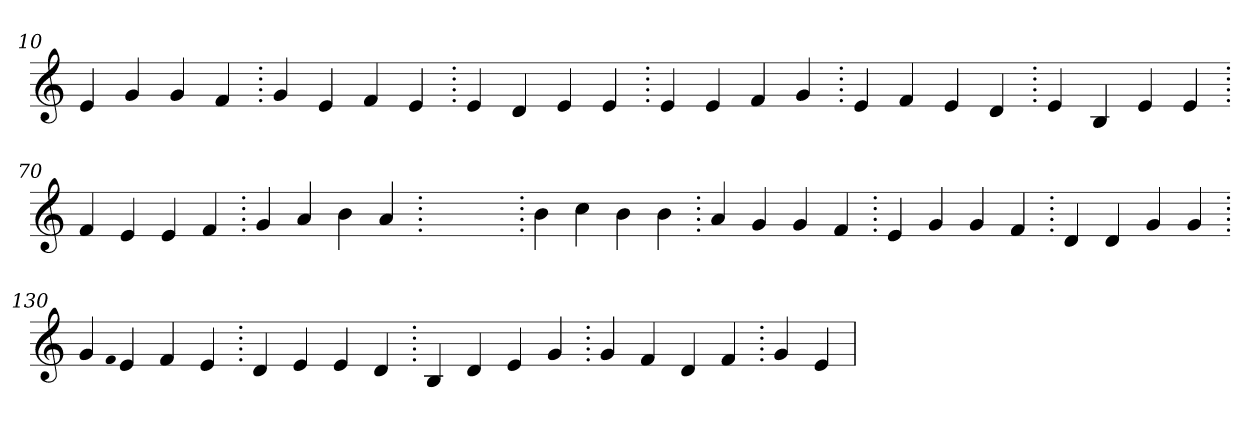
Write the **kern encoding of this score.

**kern
*part1
*staff1
*clefG2
=10.
4e
4g
4g
4f
=20.
4g
4e
4f
4e
=30.
4e
4d
4e
4e
=40.
4e
4e
4f
4g
=50.
4e
4f
4e
4d
=60.
4e
4B
4e
4e
=70.
4f
4e
4e
4f
=80.
4g
4a
4b
4a
=90.
1ryy
=90.
4b
4cc
4b
4b
=100.
4a
4g
4g
4f
=110.
4e
4g
4g
4f
=120.
4d
4d
4g
4g
=130.
4g
qqf
4e
4f
4e
=140.
4d
4e
4e
4d
=150.
4B
4d
4e
4g
=160.
4g
4f
4d
4f
=170.
4g
4e
=
*-
